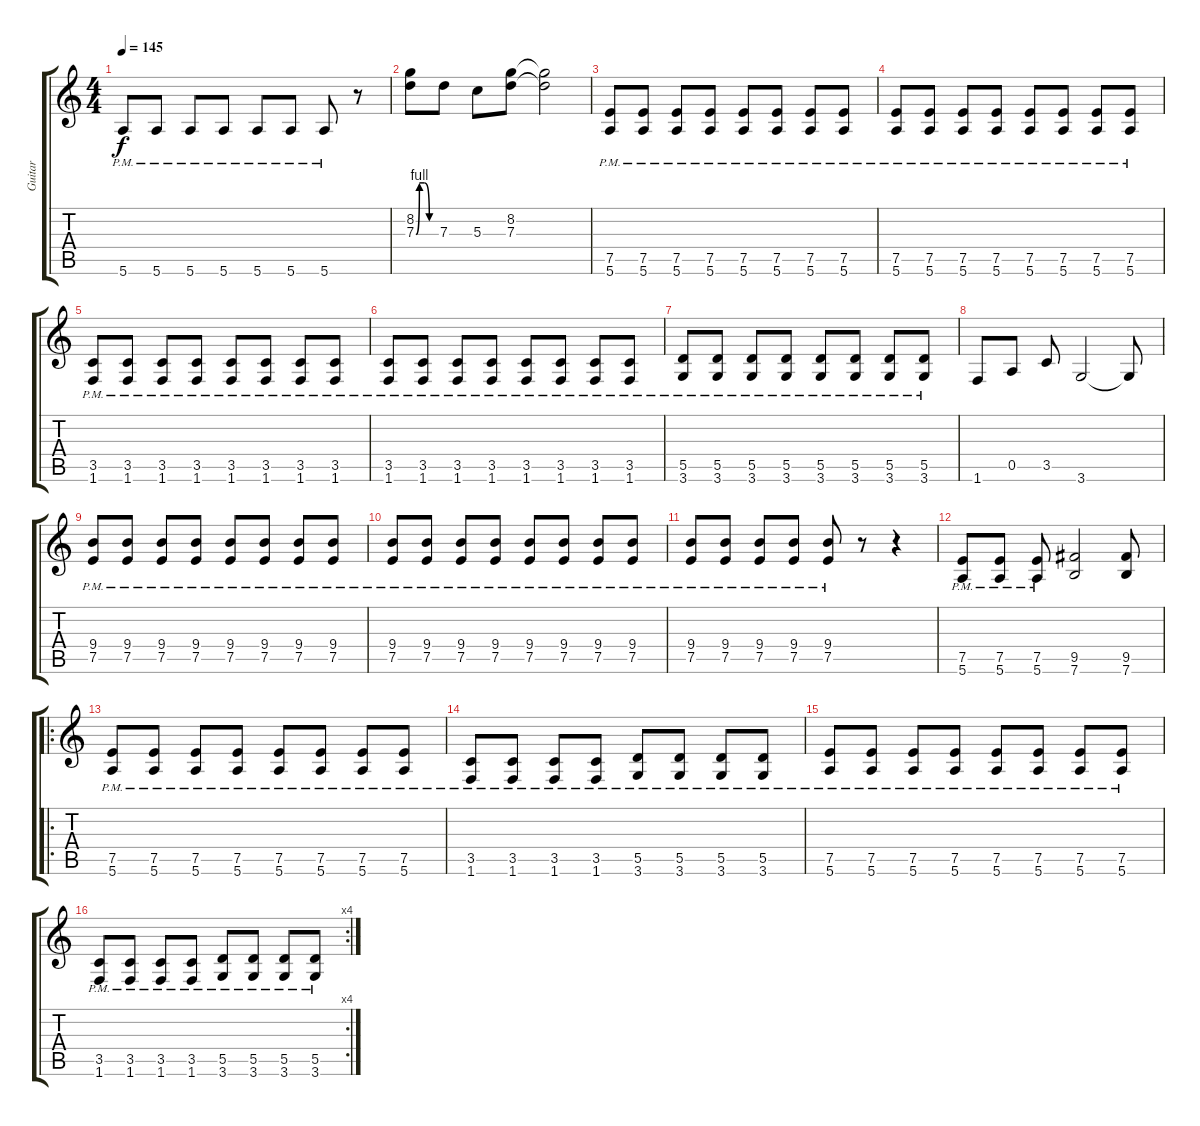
\track ("Guitar" "Guitar") {instrument distortionguitar}
\staff {score tabs}
\tuning (E4 B3 G3 D3 A2 E2) {hide}
\ts (4 4)
\tempo 145
\clef g2
\ks c
5.6{pm}.8{dy f} 5.6{pm}.8 5.6{pm}.8 5.6{pm}.8 5.6{pm}.8 5.6{pm}.8 5.6{pm}.8 r.8 |
(8.2 7.3{be (custom 0 0 10 4 25 4 40 0 60 0)}).8 7.3.8 5.3.8 (8.2 7.3).8 (8.2{t} 7.3{t}).2 |
(7.5{pm} 5.6{pm}).8 (7.5{pm} 5.6{pm}).8 (7.5{pm} 5.6{pm}).8 (7.5{pm} 5.6{pm}).8 (7.5{pm} 5.6{pm}).8 (7.5{pm} 5.6{pm}).8 (7.5{pm} 5.6{pm}).8 (7.5{pm} 5.6{pm}).8 |
(7.5{pm} 5.6{pm}).8 (7.5{pm} 5.6{pm}).8 (7.5{pm} 5.6{pm}).8 (7.5{pm} 5.6{pm}).8 (7.5{pm} 5.6{pm}).8 (7.5{pm} 5.6{pm}).8 (7.5{pm} 5.6{pm}).8 (7.5{pm} 5.6{pm}).8 |
(3.5{pm} 1.6{pm}).8 (3.5{pm} 1.6{pm}).8 (3.5{pm} 1.6{pm}).8 (3.5{pm} 1.6{pm}).8 (3.5{pm} 1.6{pm}).8 (3.5{pm} 1.6{pm}).8 (3.5{pm} 1.6{pm}).8 (3.5{pm} 1.6{pm}).8 |
(3.5{pm} 1.6{pm}).8 (3.5{pm} 1.6{pm}).8 (3.5{pm} 1.6{pm}).8 (3.5{pm} 1.6{pm}).8 (3.5{pm} 1.6{pm}).8 (3.5{pm} 1.6{pm}).8 (3.5{pm} 1.6{pm}).8 (3.5{pm} 1.6{pm}).8 |
(5.5{pm} 3.6{pm}).8 (5.5{pm} 3.6{pm}).8 (5.5{pm} 3.6{pm}).8 (5.5{pm} 3.6{pm}).8 (5.5{pm} 3.6{pm}).8 (5.5{pm} 3.6{pm}).8 (5.5{pm} 3.6{pm}).8 (5.5{pm} 3.6{pm}).8 |
1.6.8 0.5.8 3.5.8 3.6.2 3.6{t}.8 |
(9.4{pm} 7.5{pm}).8 (9.4{pm} 7.5{pm}).8 (9.4{pm} 7.5{pm}).8 (9.4{pm} 7.5{pm}).8 (9.4{pm} 7.5{pm}).8 (9.4{pm} 7.5{pm}).8 (9.4{pm} 7.5{pm}).8 (9.4{pm} 7.5{pm}).8 |
(9.4{pm} 7.5{pm}).8 (9.4{pm} 7.5{pm}).8 (9.4{pm} 7.5{pm}).8 (9.4{pm} 7.5{pm}).8 (9.4{pm} 7.5{pm}).8 (9.4{pm} 7.5{pm}).8 (9.4{pm} 7.5{pm}).8 (9.4{pm} 7.5{pm}).8 |
(9.4{pm} 7.5{pm}).8 (9.4{pm} 7.5{pm}).8 (9.4{pm} 7.5{pm}).8 (9.4{pm} 7.5{pm}).8 (9.4{pm} 7.5{pm}).8 r.8 r.4 |
(7.5{pm} 5.6{pm}).8 (7.5{pm} 5.6{pm}).8 (7.5{pm} 5.6{pm}).8 (9.5 7.6).2 (9.5 7.6).8 |
\ro
(7.5{pm} 5.6{pm}).8 (7.5{pm} 5.6{pm}).8 (7.5{pm} 5.6{pm}).8 (7.5{pm} 5.6{pm}).8 (7.5{pm} 5.6{pm}).8 (7.5{pm} 5.6{pm}).8 (7.5{pm} 5.6{pm}).8 (7.5{pm} 5.6{pm}).8 |
(3.5{pm} 1.6{pm}).8 (3.5{pm} 1.6{pm}).8 (3.5{pm} 1.6{pm}).8 (3.5{pm} 1.6{pm}).8 (5.5{pm} 3.6{pm}).8 (5.5{pm} 3.6{pm}).8 (5.5{pm} 3.6{pm}).8 (5.5{pm} 3.6{pm}).8 |
(7.5{pm} 5.6{pm}).8 (7.5{pm} 5.6{pm}).8 (7.5{pm} 5.6{pm}).8 (7.5{pm} 5.6{pm}).8 (7.5{pm} 5.6{pm}).8 (7.5{pm} 5.6{pm}).8 (7.5{pm} 5.6{pm}).8 (7.5{pm} 5.6{pm}).8 |
\rc 4
(3.5{pm} 1.6{pm}).8 (3.5{pm} 1.6{pm}).8 (3.5{pm} 1.6{pm}).8 (3.5{pm} 1.6{pm}).8 (5.5{pm} 3.6{pm}).8 (5.5{pm} 3.6{pm}).8 (5.5{pm} 3.6{pm}).8 (5.5{pm} 3.6{pm}).8
